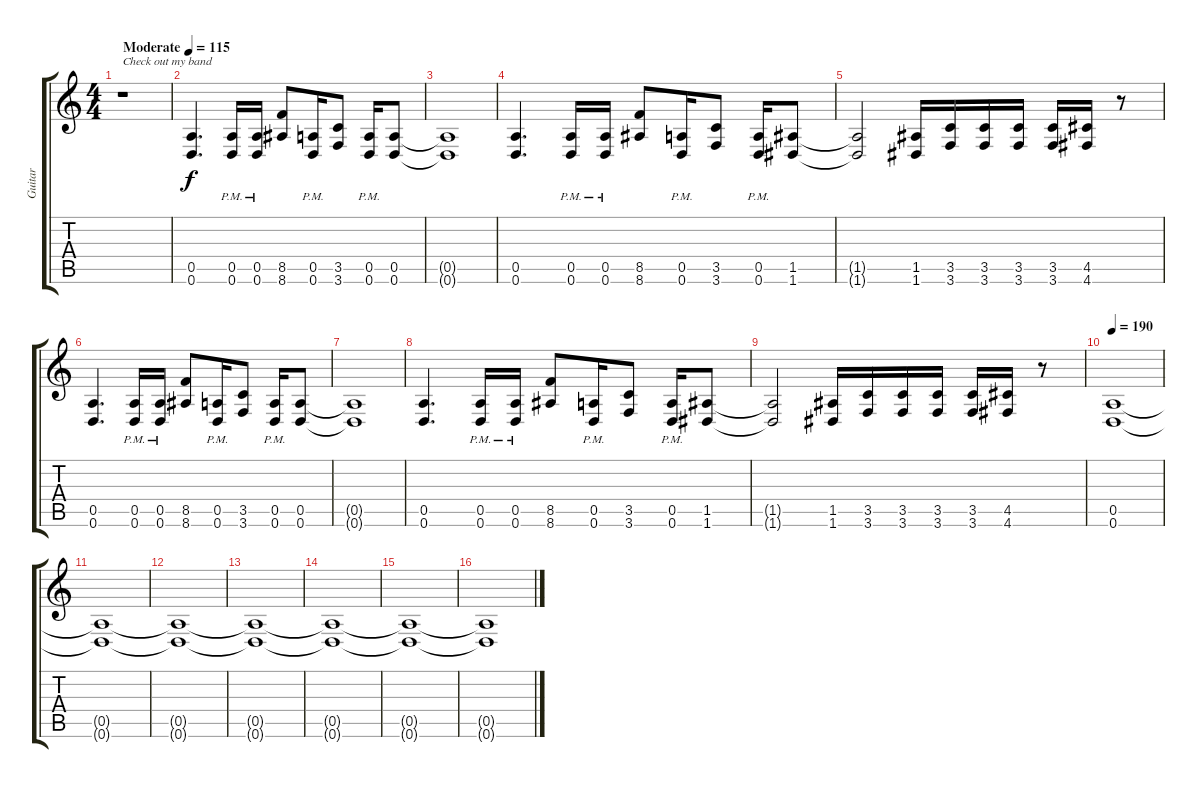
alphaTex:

\track ("Guitar" "Guitar") {instrument distortionguitar}
\staff {score tabs}
\tuning (E4 B3 G3 D3 A2 D2) {hide}
\ts (4 4)
\tempo (115 "Moderate")
\clef g2
\ks c
r.1{txt "Check out my band" dy f instrument distortionguitar} |
(0.5 0.6).4{d} (0.5{pm} 0.6{pm}).16 (0.5{pm} 0.6{pm}).16 (8.5 8.6).8 (0.5{pm} 0.6{pm}).16 (3.5 3.6).8 (0.5{pm} 0.6{pm}).16 (0.5 0.6).8 |
(0.5{t} 0.6{t}).1 |
(0.5 0.6).4{d} (0.5{pm} 0.6{pm}).16 (0.5{pm} 0.6{pm}).16 (8.5 8.6).8 (0.5{pm} 0.6{pm}).16 (3.5 3.6).8 (0.5{pm} 0.6{pm}).16 (1.5 1.6).8 |
(1.5{t} 1.6{t}).2 (1.5 1.6).16 (3.5 3.6).16 (3.5 3.6).16 (3.5 3.6).16 (3.5 3.6).16 (4.5 4.6).16 r.8 |
(0.5 0.6).4{d} (0.5{pm} 0.6{pm}).16 (0.5{pm} 0.6{pm}).16 (8.5 8.6).8 (0.5{pm} 0.6{pm}).16 (3.5 3.6).8 (0.5{pm} 0.6{pm}).16 (0.5 0.6).8 |
(0.5{t} 0.6{t}).1 |
(0.5 0.6).4{d} (0.5{pm} 0.6{pm}).16 (0.5{pm} 0.6{pm}).16 (8.5 8.6).8 (0.5{pm} 0.6{pm}).16 (3.5 3.6).8 (0.5{pm} 0.6{pm}).16 (1.5 1.6).8 |
(1.5{t} 1.6{t}).2 (1.5 1.6).16 (3.5 3.6).16 (3.5 3.6).16 (3.5 3.6).16 (3.5 3.6).16 (4.5 4.6).16 r.8 |
\tempo 190
(0.5 0.6).1 |
(0.5{t} 0.6{t}).1 |
(0.5{t} 0.6{t}).1 |
(0.5{t} 0.6{t}).1 |
(0.5{t} 0.6{t}).1 |
(0.5{t} 0.6{t}).1 |
(0.5{t} 0.6{t}).1
